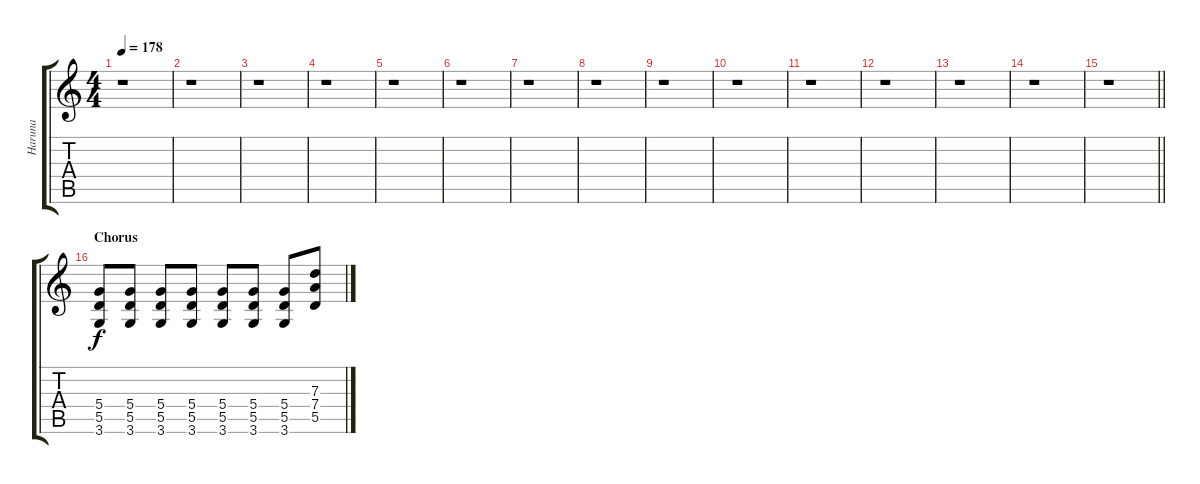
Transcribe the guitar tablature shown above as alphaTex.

\track ("Haruna" "Haruna") {instrument distortionguitar}
\staff {score tabs}
\tuning (E4 B3 G3 D3 A2 E2) {hide}
\ts (4 4)
\tempo 178
\clef g2
\ks c
r.1{dy f} |
r.1 |
r.1 |
r.1 |
r.1 |
r.1 |
r.1 |
r.1 |
r.1 |
r.1 |
r.1 |
r.1 |
r.1 |
r.1 |
\barLineRight lightlight
r.1 |
\section ("" "Chorus")
(5.4 5.5 3.6).8 (5.4 5.5 3.6).8 (5.4 5.5 3.6).8 (5.4 5.5 3.6).8 (5.4 5.5 3.6).8 (5.4 5.5 3.6).8 (5.4 5.5 3.6).8 (7.3 7.4 5.5).8
